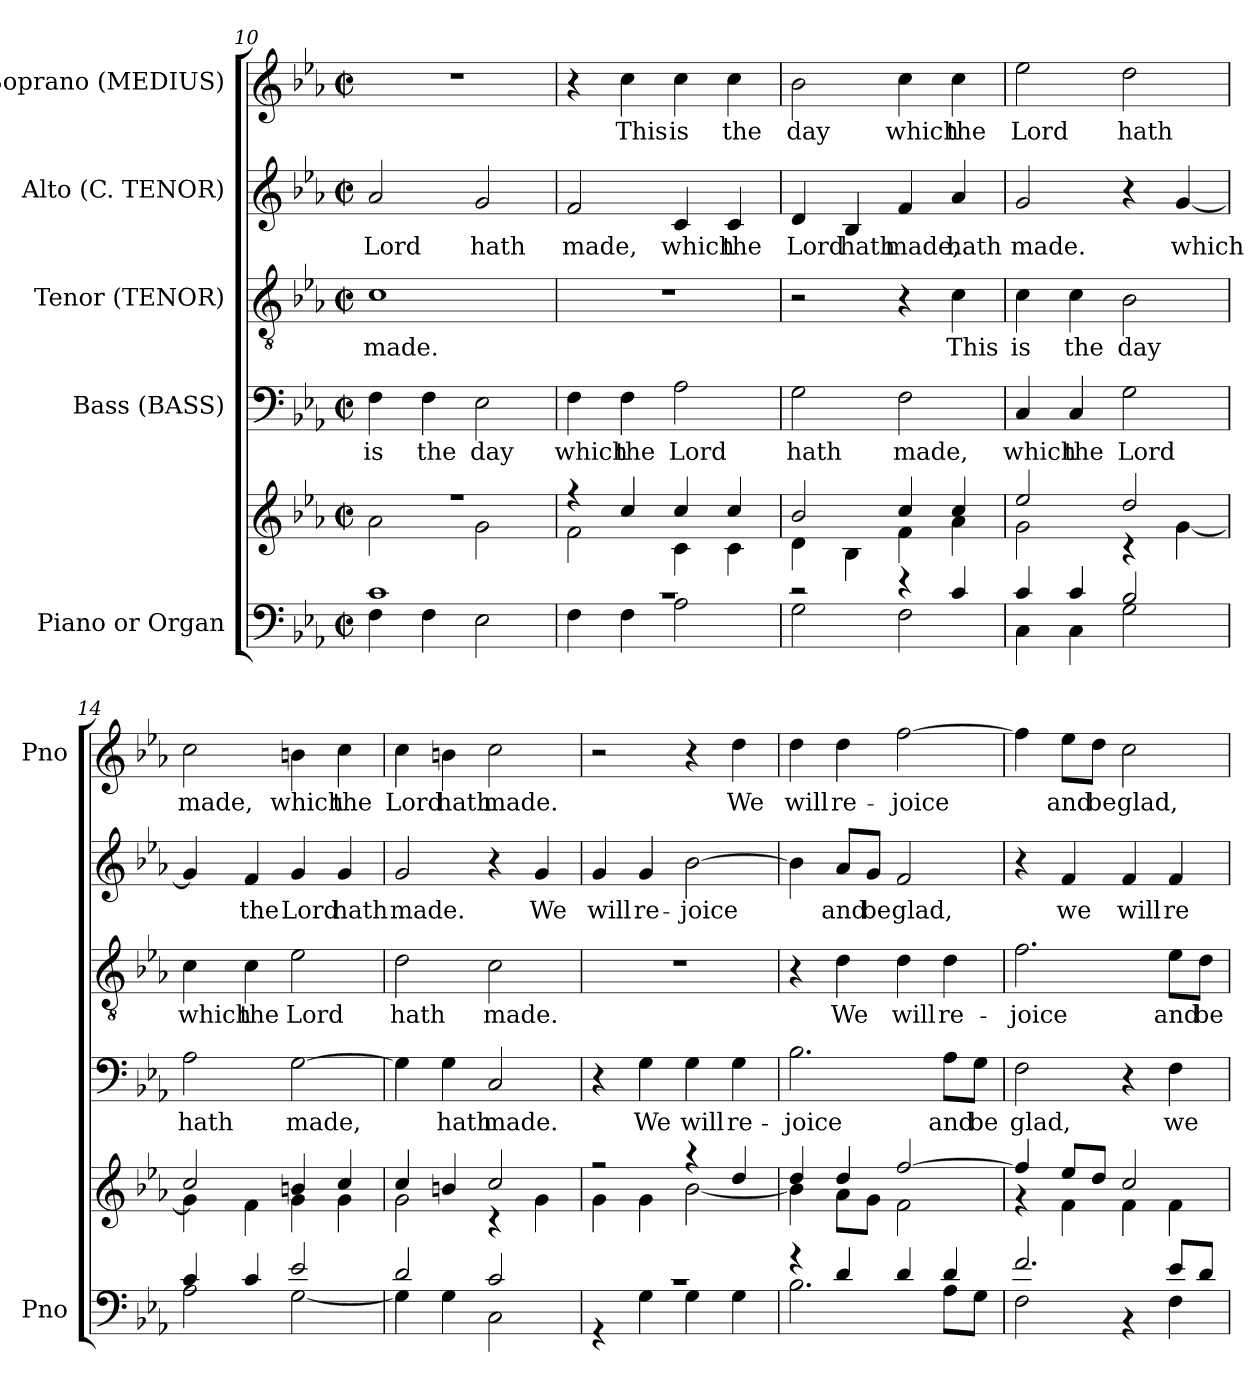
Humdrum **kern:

**kern	**kern	**kern	**text	**kern	**text	**kern	**text	**kern	**text
*part5	*part5	*part4	*part4	*part3	*part3	*part2	*part2	*part1	*part1
*staff6	*staff5	*staff4	*staff4	*staff3	*staff3	*staff2	*staff2	*staff1	*staff1
*I"Piano or Organ	*	*I"Bass (BASS)	*	*I"Tenor (TENOR)	*	*I"Alto (C. TENOR)	*	*I"Soprano (MEDIUS)	*
*I'Pno	*	*	*	*	*	*	*	*I'Pno	*
*clefF4	*clefG2	*clefF4	*	*clefGv2	*	*clefG2	*	*clefG2	*
*k[b-e-a-]	*k[b-e-a-]	*k[b-e-a-]	*	*k[b-e-a-]	*	*k[b-e-a-]	*	*k[b-e-a-]	*
*E-:	*E-:	*E-:	*	*E-:	*	*E-:	*	*E-:	*
*M2/2	*M2/2	*M2/2	*	*M2/2	*	*M2/2	*	*M2/2	*
*met(c|)	*met(c|)	*met(c|)	*	*met(c|)	*	*met(c|)	*	*met(c|)	*
=10	=10	=10	=10	=10	=10	=10	=10	=10	=10
*^	*^	*	*	*	*	*	*	*	*
1c	4F\	1rff	2a-\	4F\	is	1c	made.	2a-/	Lord	1r	.
.	4F\	.	.	4F\	the	.	.	.	.	.	.
.	2E-\	.	2g\	2E-\	day	.	.	2g/	hath	.	.
!!LO:PB:g=z
=11	=11	=11	=11	=11	=11	=11	=11	=11	=11	=11	=11
1rc	4F\	4rff	2f\	4F\	which	1r	.	2f/	made,	4r	.
.	4F\	4cc/	.	4F\	the	.	.	.	.	4cc\	This
.	2A-\	4cc/	4c\	2A-\	Lord	.	.	4c/	which	4cc\	is
.	.	4cc/	4c\	.	.	.	.	4c/	the	4cc\	the
=12	=12	=12	=12	=12	=12	=12	=12	=12	=12	=12	=12
2rc	2G\	2b-/	4d\	2G\	hath	2r	.	4d/	Lord	2b-\	day
.	.	.	4B-\	.	.	.	.	4B-/	hath	.	.
4re	2F\	4cc/	4f\	2F\	made,	4r	.	4f/	made,	4cc\	which
4c/	.	4cc/	4a-\	.	.	4c\	This	4a-/	hath	4cc\	the
=13	=13	=13	=13	=13	=13	=13	=13	=13	=13	=13	=13
4c/	4C\	2ee-/	2g\	4C/	which	4c\	is	2g/	made.	2ee-\	Lord
4c/	4C\	.	.	4C/	the	4c\	the	.	.	.	.
2B-/	2G\	2dd/	4rc	2G\	Lord	2B-\	day	4r	.	2dd\	hath
.	.	.	[<4g\	.	.	.	.	[4g/	which	.	.
=14	=14	=14	=14	=14	=14	=14	=14	=14	=14	=14	=14
4c/	2A-\	2cc/	4g\]	2A-\	hath	4c\	which	4g/]	.	2cc\	made,
4c/	.	.	4f\	.	.	4c\	the	4f/	the	.	.
2e-/	[<2G\	4bn/	4g\	[2G\	made,	2e-\	Lord	4g/	Lord	4bn\	which
.	.	4cc/	4g\	.	.	.	.	4g/	hath	4cc\	the
=15	=15	=15	=15	=15	=15	=15	=15	=15	=15	=15	=15
2d/	4G\]	4cc/	2g\	4G\]	.	2d\	hath	2g/	made.	4cc\	Lord
.	4G\	4bn/	.	4G\	hath	.	.	.	.	4bn\	hath
2c/	2C\	2cc/	4rc	2C/	made.	2c\	made.	4r	.	2cc\	made.
.	.	.	4g\	.	.	.	.	4g/	We	.	.
!!LO:LB:g=z
=16	=16	=16	=16	=16	=16	=16	=16	=16	=16	=16	=16
1rc	4r	2rgg	4g\	4r	.	1r	.	4g/	will	2r	.
.	4G\	.	4g\	4G\	We	.	.	4g/	re-	.	.
.	4G\	4raa	[<2b-\	4G\	will	.	.	[2b-\	-joice	4r	.
.	4G\	4dd/	.	4G\	re-	.	.	.	.	4dd\	We
=17	=17	=17	=17	=17	=17	=17	=17	=17	=17	=17	=17
4rg	2.B-\	4dd/	4b-\]	2.B-\	-joice	4r	.	4b-\]	.	4dd\	will
4d/	.	4dd/	8a-\L	.	.	4d\	We	8a-/L	and	4dd\	re-
.	.	.	8g\J	.	.	.	.	8g/J	be	.	.
4d/	.	[>2ff/	2f\	.	.	4d\	will	2f/	glad,	[2ff\	-joice
4d/	8A-\L	.	.	8A-\L	and	4d\	re-	.	.	.	.
.	8G\J	.	.	8G\J	be	.	.	.	.	.	.
=18	=18	=18	=18	=18	=18	=18	=18	=18	=18	=18	=18
2.f/	2F\	4ff/]	4rg	2F\	glad,	2.f\	-joice	4r	.	4ff\]	.
.	.	8ee-/L	4f\	.	.	.	.	4f/	we	8ee-\L	and
.	.	8dd/J	.	.	.	.	.	.	.	8dd\J	be
.	4r	2cc/	4f\	4r	.	.	.	4f/	will	2cc\	glad,
8e-/L	4F\	.	4f\	4F\	we	8e-\L	and	4f/	re-	.	.
8d/J	.	.	.	.	.	8d\J	be	.	.	.	.
*v	*v	*	*	*	*	*	*	*	*	*	*
*	*v	*v	*	*	*	*	*	*	*	*
=	=	=	=	=	=	=	=	=	=
*-	*-	*-	*-	*-	*-	*-	*-	*-	*-
